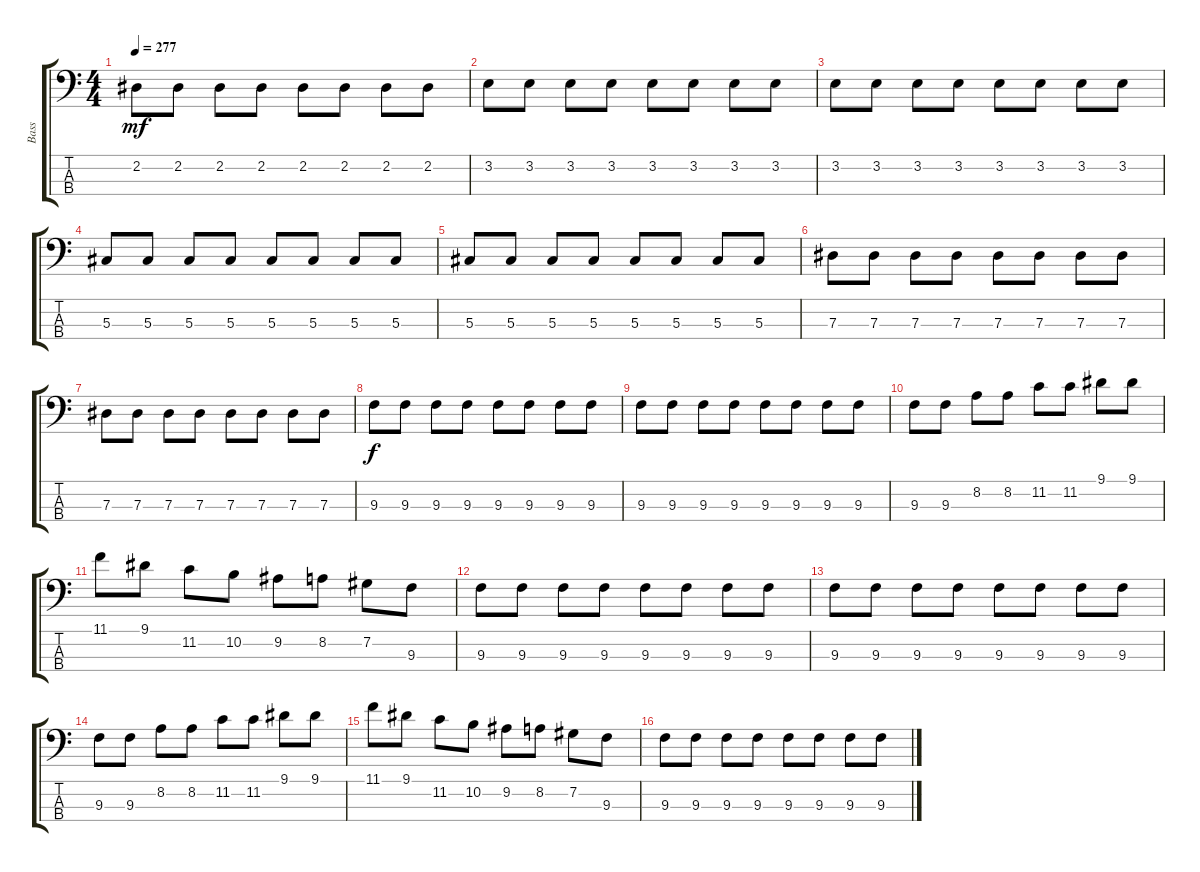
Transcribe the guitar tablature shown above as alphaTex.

\track ("Bass" "Bass") {instrument electricbassfinger}
\staff {score tabs}
\tuning (Gb2 Db2 Ab1 Eb1) {hide}
\ts (4 4)
\tempo 277
\clef f4
\ks c
2.2.8{dy mf} 2.2.8 2.2.8 2.2.8 2.2.8 2.2.8 2.2.8 2.2.8 |
3.2.8 3.2.8 3.2.8 3.2.8 3.2.8 3.2.8 3.2.8 3.2.8 |
3.2.8 3.2.8 3.2.8 3.2.8 3.2.8 3.2.8 3.2.8 3.2.8 |
5.3.8 5.3.8 5.3.8 5.3.8 5.3.8 5.3.8 5.3.8 5.3.8 |
5.3.8 5.3.8 5.3.8 5.3.8 5.3.8 5.3.8 5.3.8 5.3.8 |
7.3.8 7.3.8 7.3.8 7.3.8 7.3.8 7.3.8 7.3.8 7.3.8 |
7.3.8 7.3.8 7.3.8 7.3.8 7.3.8 7.3.8 7.3.8 7.3.8 |
9.3.8{dy f} 9.3.8 9.3.8 9.3.8 9.3.8 9.3.8 9.3.8 9.3.8 |
9.3.8 9.3.8 9.3.8 9.3.8 9.3.8 9.3.8 9.3.8 9.3.8 |
9.3.8 9.3.8 8.2.8 8.2.8 11.2.8 11.2.8 9.1.8 9.1.8 |
11.1.8 9.1.8 11.2.8 10.2.8 9.2.8 8.2.8 7.2.8 9.3.8 |
9.3.8{balance 8} 9.3.8 9.3.8 9.3.8 9.3.8 9.3.8 9.3.8 9.3.8 |
9.3.8 9.3.8 9.3.8 9.3.8 9.3.8 9.3.8 9.3.8 9.3.8 |
9.3.8 9.3.8 8.2.8 8.2.8 11.2.8 11.2.8 9.1.8 9.1.8 |
11.1.8 9.1.8 11.2.8 10.2.8 9.2.8 8.2.8 7.2.8 9.3.8 |
9.3.8{balance 8} 9.3.8 9.3.8 9.3.8 9.3.8 9.3.8 9.3.8 9.3.8
